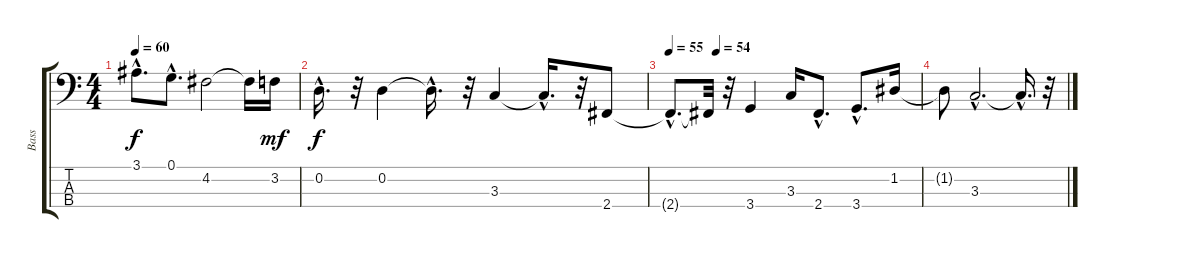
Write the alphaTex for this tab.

\track ("Bass" "Bass") {instrument acousticbass}
\staff {score tabs}
\tuning (G2 D2 A1 E1) {hide}
\ts (4 4)
\tempo 60
\clef f4
\ks c
3.1{hac}.8{d dy f} 0.1{hac}.8{d} 4.2.2 4.2{t}.16 3.2.16{dy mf} |
0.2{hac}.16{d dy f} r.32 0.2.4 0.2{hac t}.16{d} r.32 3.3.4 3.3{hac t}.16{d} r.32 2.4.8 |
\tempo 55
\tempo (54 0.1875)
2.4{hac t}.8{d} 2.4{t}.32 r.32 3.4.4 3.3.16 2.4{hac}.8{d} 3.4{hac}.8{d} 1.2.16 |
1.2{t}.8 3.3{hac}.2{d} 3.3{hac t}.16{d} r.32
